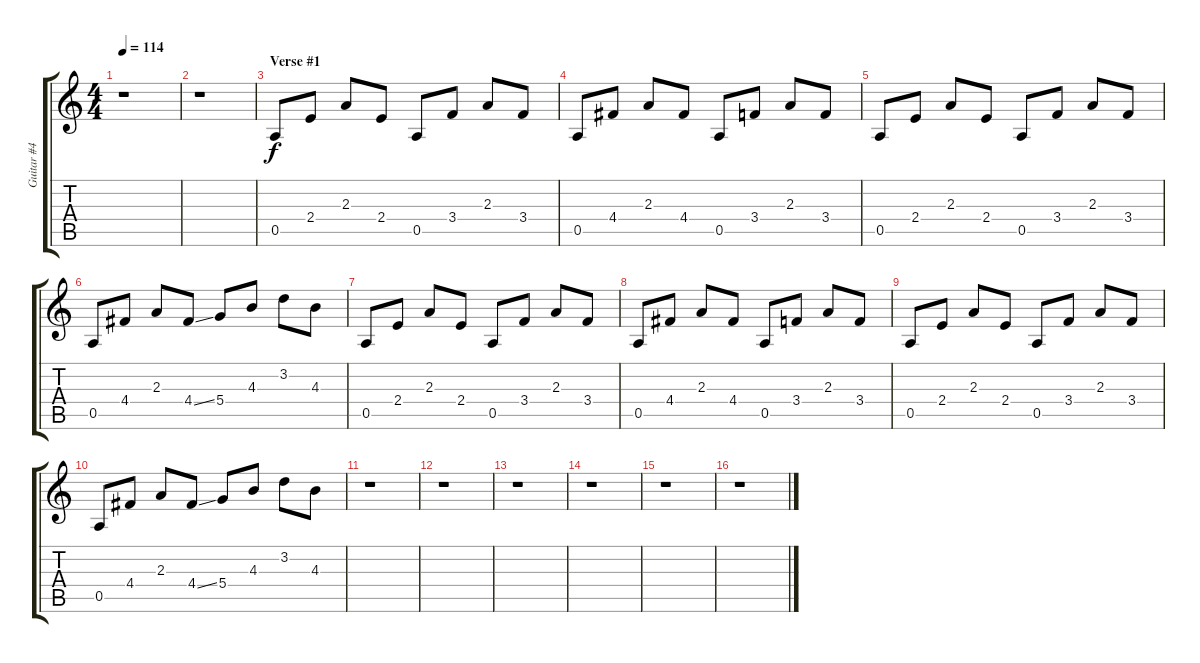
\track ("Guitar #4" "Guitar #4") {instrument acousticguitarsteel}
\staff {score tabs}
\tuning (E4 B3 G3 D3 A2 E2) {hide}
\ts (4 4)
\tempo 114
\clef g2
\ks c
r.1{dy f} |
r.1 |
\section ("" "Verse #1")
0.5.8 2.4.8 2.3.8 2.4.8 0.5.8 3.4.8 2.3.8 3.4.8 |
0.5.8 4.4.8 2.3.8 4.4.8 0.5.8 3.4.8 2.3.8 3.4.8 |
0.5.8 2.4.8 2.3.8 2.4.8 0.5.8 3.4.8 2.3.8 3.4.8 |
0.5.8 4.4.8 2.3.8 4.4{ss}.8 5.4.8 4.3.8 3.2.8 4.3.8 |
0.5.8 2.4.8 2.3.8 2.4.8 0.5.8 3.4.8 2.3.8 3.4.8 |
0.5.8 4.4.8 2.3.8 4.4.8 0.5.8 3.4.8 2.3.8 3.4.8 |
0.5.8 2.4.8 2.3.8 2.4.8 0.5.8 3.4.8 2.3.8 3.4.8 |
0.5.8 4.4.8 2.3.8 4.4{ss}.8 5.4.8 4.3.8 3.2.8 4.3.8 |
r.1 |
r.1 |
r.1 |
r.1 |
r.1 |
r.1
